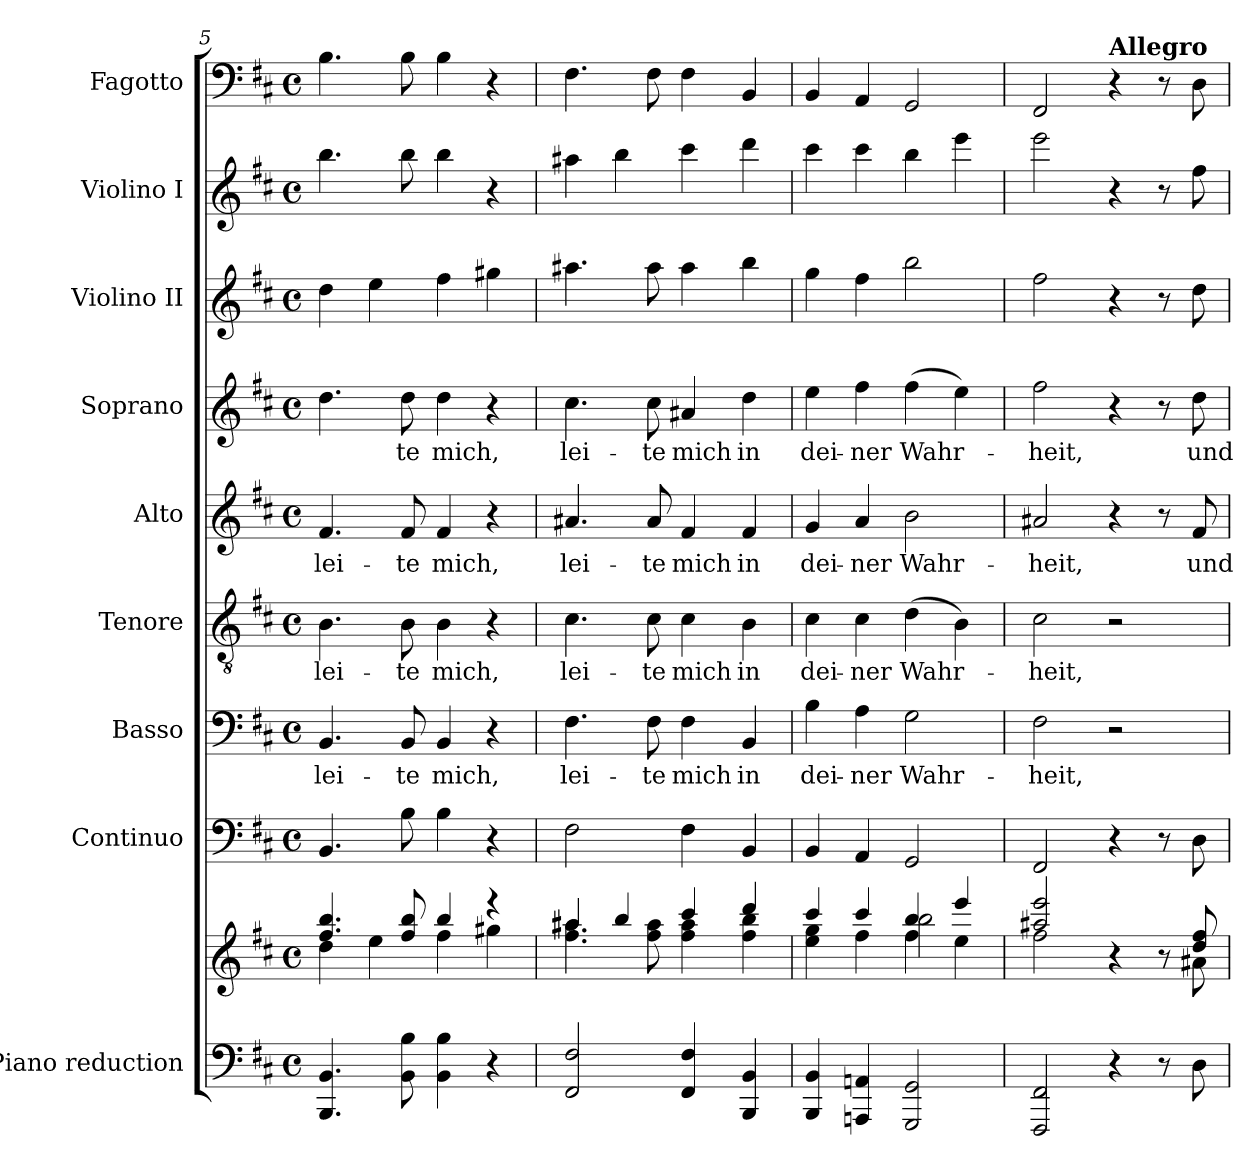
**kern	**kern	**kern	**kern	**text	**kern	**text	**kern	**text	**kern	**text	**kern	**kern	**kern
*part9	*part9	*part8	*part7	*part7	*part6	*part6	*part5	*part5	*part4	*part4	*part3	*part2	*part1
*staff10	*staff9	*staff8	*staff7	*staff7	*staff6	*staff6	*staff5	*staff5	*staff4	*staff4	*staff3	*staff2	*staff1
*I"Piano reduction	*	*I"Continuo	*I"Basso	*	*I"Tenore	*	*I"Alto	*	*I"Soprano	*	*I"Violino II	*I"Violino I	*I"Fagotto
*I'Pno	*	*	*	*	*	*	*	*	*	*	*I'Vln	*I'Vln	*
*clefF4	*clefG2	*clefF4	*clefF4	*	*clefGv2	*	*clefG2	*	*clefG2	*	*clefG2	*clefG2	*clefF4
*k[f#c#]	*k[f#c#]	*k[f#c#]	*k[f#c#]	*	*k[f#c#]	*	*k[f#c#]	*	*k[f#c#]	*	*k[f#c#]	*k[f#c#]	*k[f#c#]
*M4/4	*M4/4	*M4/4	*M4/4	*	*M4/4	*	*M4/4	*	*M4/4	*	*M4/4	*M4/4	*M4/4
*met(c)	*met(c)	*met(c)	*met(c)	*	*met(c)	*	*met(c)	*	*met(c)	*	*met(c)	*met(c)	*met(c)
=5	=5	=5	=5	=5	=5	=5	=5	=5	=5	=5	=5	=5	=5
*	*^	*	*	*	*	*	*	*	*	*	*	*	*
!	!	!	!	!	!LO:LY:b	!	!LO:LY:b	!	!LO:LY:b	!	!	!	!	!
4.BBB/ 4.BB/	4.ff#!/ 4.bb/	4dd\	4.BB/	4.BB/	lei-	4.B\	lei-	4.f#/	lei-	4.dd\	.	4dd\	4.bb\	4.B\
.	.	4ee\	.	.	.	.	.	.	.	.	.	4ee\	.	.
!	!	!	!	!	!LO:LY:b	!	!LO:LY:b	!	!LO:LY:b	!	!LO:LY:b	!	!	!
8BB\ 8B\	8ff#!/ 8bb/	.	8B\	8BB/	te	8B\	te	8f#/	te	8dd\	-te	.	8bb\	8B\
!	!	!	!	!	!LO:LY:b	!	!LO:LY:b	!	!LO:LY:b	!	!LO:LY:b	!	!	!
4BB\ 4B\	4bb/	4ff#\	4B\	4BB/	mich,	4B\	mich,	4f#/	mich,	4dd\	mich,	4ff#\	4bb\	4B\
4r	4r	4gg#X\	4r	4r	.	4r	.	4r	.	4r	.	4gg#X\	4r	4r
=6	=6	=6	=6	=6	=6	=6	=6	=6	=6	=6	=6	=6	=6	=6
!	!	!	!	!	!LO:LY:b	!	!LO:LY:b	!	!LO:LY:b	!	!LO:LY:b	!	!	!
2FF#/ 2F#/	4aa#X/	4.ff#!\ 4.aa#\	2F#\	4.F#\	lei-	4.c#\	lei-	4.a#X/	lei-	4.cc#\	lei-	4.aa#X\	4aa#X\	4.F#\
.	4bb/	.	.	.	.	.	.	.	.	.	.	.	4bb\	.
!	!	!	!	!	!LO:LY:b	!	!LO:LY:b	!	!LO:LY:b	!	!LO:LY:b	!	!	!
.	.	8ff#!\ 8aa#\	.	8F#\	te	8c#\	te	8a#/	te	8cc#\	-te	8aa#\	.	8F#\
!	!	!	!	!	!LO:LY:b	!	!LO:LY:b	!	!LO:LY:b	!	!LO:LY:b	!	!	!
4FF#/ 4F#/	4ccc#/	4ff#!\ 4aa#\	4F#\	4F#\	mich	4c#\	mich	4f#/	mich	4a#X/	mich	4aa#\	4ccc#\	4F#\
!	!	!	!	!	!LO:LY:b	!	!LO:LY:b	!	!LO:LY:b	!	!LO:LY:b	!	!	!
4BBB/ 4BB/	4ddd/	4ff#!\ 4bb\	4BB/	4BB/	in	4B\	in	4f#/	in	4dd\	in	4bb\	4ddd\	4BB/
!!LO:PB:g=z
=7	=7	=7	=7	=7	=7	=7	=7	=7	=7	=7	=7	=7	=7	=7
*	*	*^	*	*	*	*	*	*	*	*	*	*	*	*
!	!	!	!	!	!	!LO:LY:b	!	!LO:LY:b	!	!LO:LY:b	!	!LO:LY:b	!	!	!
4BBB/ 4BB/	4ccc#/	4ee!\ 4gg\	2ryy	4BB/	4B\	dei-	4c#\	dei-	4g/	dei-	4ee\	dei-	4gg\	4ccc#\	4BB/
!	!	!	!	!	!	!LO:LY:b	!	!LO:LY:b	!	!LO:LY:b	!	!LO:LY:b	!	!	!
4AAAn/ 4AAn/	4ccc#/	4ff#\	.	4AA/	4A\	ner	4c#\	ner	4a/	ner	4ff#\	ner	4ff#\	4ccc#\	4AA/
!	!	!	!	!	!	!LO:LY:b	!	!LO:LY:b	!	!LO:LY:b	!	!LO:LY:b	!	!	!
2GGG/ 2GG/	4bb/	2bb\	4ff#!\	2GG/	2G\	Wahr-	(4d\	Wahr-	2b\	Wahr-	(4ff#\	Wahr-	2bb\	4bb\	2GG/
.	4eee/	.	4ee!\	.	.	.	4B\)	.	.	.	4ee\)	.	.	4eee\	.
=8	=8	=8	=8	=8	=8	=8	=8	=8	=8	=8	=8	=8	=8	=8	=8
!	!	!	!	!	!	!LO:LY:b	!	!LO:LY:b	!	!LO:LY:b	!	!LO:LY:b	!	!	!
*	*	*v	*v	*	*	*	*	*	*	*	*	*	*	*	*
2FFF#/> 2FF#/>	2aa#X!/> 2eee/>	2ff#\	2FF#>/	2F#>\	heit,	2c#>\	heit,	2a#X>/	heit,	2ff#>\	-heit,	2ff#>\	2eee>\	2FF#>/
!	!	!	!	!	!	!	!	!	!	!	!	!	!	!LO:TX:a:B:t=Allegro
4r	4r	4ryy	4r	2r	.	2r	.	4r	.	4r	.	4r	4r	4r
8r	8r	8ryy	8r	.	.	.	.	8r	.	8r	.	8r	8r	8r
!	!	!	!	!	!	!	!	!	!LO:LY:b	!	!LO:LY:b	!	!	!
8D\	8dd/ 8ff#/	8a#X!\	8D\	.	.	.	.	8f#/	und	8dd\	und	8dd\	8ff#\	8D\
*	*v	*v	*	*	*	*	*	*	*	*	*	*	*	*
=	=	=	=	=	=	=	=	=	=	=	=	=	=
*-	*-	*-	*-	*-	*-	*-	*-	*-	*-	*-	*-	*-	*-
